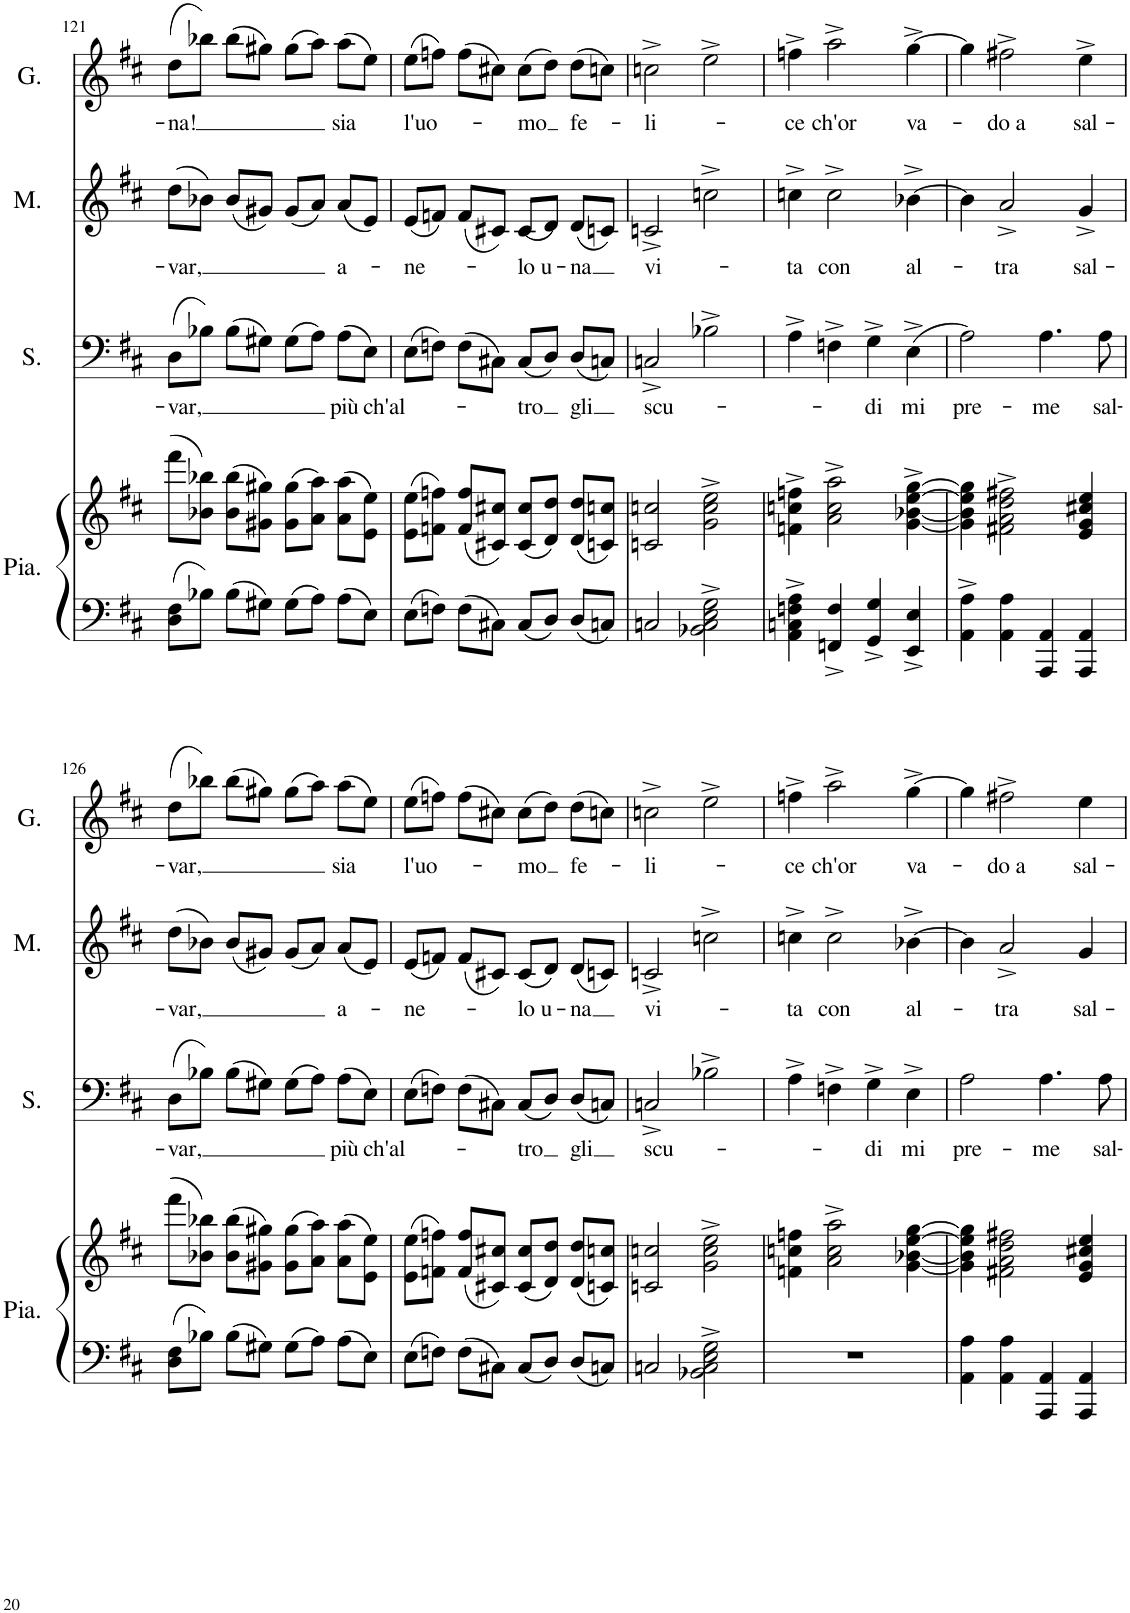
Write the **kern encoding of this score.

**kern	**kern	**kern	**text	**kern	**text	**kern	**text
*part4	*part4	*part3	*part3	*part2	*part2	*part1	*part1
*staff5	*staff4	*staff3	*staff3	*staff2	*staff2	*staff1	*staff1
*I"Piano	*	*I"Sparafucile	*	*I"Magdalena	*	*I"Gilda	*
*I'Pia.	*	*I'S.	*	*I'M.	*	*I'G.	*
!!LO:PB:g=z
*clefF4	*clefG2	*clefF4	*	*clefG2	*	*clefG2	*
*k[f#c#]	*k[f#c#]	*k[f#c#]	*	*k[f#c#]	*	*k[f#c#]	*
*M4/4	*M4/4	*M4/4	*	*M4/4	*	*M4/4	*
=121	=121	=121	=121	=121	=121	=121	=121
!	!	!	!LO:LY:b	!	!LO:LY:b	!	!LO:LY:b
8D\ 8F#\L	(8fff#\L	(8D\L	-var,	(8dd\L	-var,	(8dd\L	-na!
8B-X\J	8b-X\ 8bb-X\J)	8B-X\J)	.	8b-X\J)	.	8bb-X\J)	.
8B-\L	(8b-\ 8bb-\L	(8B-\L	.	(8b-/L	.	(8bb-\L	.
8G#X\J	8g#X\ 8gg#X\J)	8G#X\J)	.	8g#X/J)	.	8gg#X\J)	.
8G#\L	(8g#\ 8gg#\L	(8G#\L	.	(8g#/L	.	(8gg#\L	.
8A\J	8a\ 8aa\J)	8A\J)	.	8a/J)	.	8aa\J)	.
!	!	!	!LO:LY:b	!	!LO:LY:b	!	!LO:LY:b
8A\L	(8a\ 8aa\L	(8A\L	più	(8a/L	a-	(8aa\L	sia
!	!	!	!LO:LY:b	!	!	!	!
8E\J	8e\ 8ee\J)	8E\J)	ch'al-	8e/J)	.	8ee\J)	.
=122	=122	=122	=122	=122	=122	=122	=122
!	!	!	!	!	!LO:LY:b	!	!LO:LY:b
8E\L	(8e\ 8ee\L	(8E\L	.	(8e/L	-ne-	(8ee\L	l'uo-
8Fn\J	8fn\ 8ffn\J)	8Fn\J)	.	8fn/J)	.	8ffn\J)	.
8F\L	(8f/ 8ff/L	(8F\L	.	(8f/L	.	(8ff\L	.
8C#X\J	8c#X/ 8cc#X/J)	8C#X\J)	.	8c#X/J)	.	8cc#X\J)	.
!	!	!	!LO:LY:b	!	!LO:LY:b	!	!LO:LY:b
8C#/L	(8c#/ 8cc#/L	(8C#/L	-tro	(8c#/L	-lo u-	(8cc#\L	-mo
8D/J	8d/ 8dd/J)	8D/J)	.	8d/J)	.	8dd\J)	.
!	!	!	!LO:LY:b	!	!LO:LY:b	!	!LO:LY:b
8D/L	(8d/ 8dd/L	(8D/L	gli	(8d/L	-na	(8dd\L	fe-
8Cn/J	8cn/ 8ccn/J)	8Cn/J)	.	8cn/J)	.	8ccn\J)	.
=123	=123	=123	=123	=123	=123	=123	=123
!	!	!	!LO:LY:b	!	!LO:LY:b	!	!LO:LY:b
2Cn/	2cn/ 2ccn/	2Cn^/	scu-	2cn^/	vi-	2ccn^\	-li-
2BB-X\^ 2C\^ 2E\^ 2G\^	2g\^ 2cc\^ 2ee\^	2B-X^\	.	2ccn^\	.	2ee^\	.
=124	=124	=124	=124	=124	=124	=124	=124
!	!	!	!	!	!LO:LY:b	!	!LO:LY:b
4AA\^ 4Cn\^ 4Fn\^ 4A\^	4fn\^ 4ccn\^ 4ffn\^	4A^\	.	4ccn^\	-ta	4ffn^\	-ce
!	!	!	!	!	!LO:LY:b	!	!LO:LY:b
4FFn/^ 4F/^	2a\^ 2cc\^ 2aa\^	4Fn^\	.	2cc^\	con	2aa^\	ch'or
!	!	!	!LO:LY:b	!	!	!	!
4GG/^ 4G/^	.	4G^\	-di	.	.	.	.
!	!	!	!LO:LY:b	!	!LO:LY:b	!	!LO:LY:b
4EE/^ 4E/^	[4g\^ [4b-X\^ [4ee\^ [4gg\^	(4E^\	mi	[4b-X^\	al-	[4gg^\	va-
=125	=125	=125	=125	=125	=125	=125	=125
!	!	!	!LO:LY:b	!	!	!	!
4AA\^ 4A\^	4g\] 4b-\] 4ee\] 4gg\]	2A\)	pre-	4b-\]	.	4gg\]	.
!	!	!	!	!	!LO:LY:b	!	!LO:LY:b
4AA\ 4A\	2f#X\^ 2a\^ 2dd\^ 2ff#X\^	.	.	2a^/	-tra	2ff#X^\	-do a
!	!	!	!LO:LY:b	!	!	!	!
4AAA/ 4AA/	.	4.A\	-me	.	.	.	.
!	!	!	!	!	!LO:LY:b	!	!LO:LY:b
4AAA/ 4AA/	4e/ 4g/ 4cc#X/ 4ee/	.	.	4g^/	sal-	4ee^\	sal-
!	!	!	!LO:LY:b	!	!	!	!
.	.	8A\	sal-	.	.	.	.
!!LO:LB:g=z
=126	=126	=126	=126	=126	=126	=126	=126
!	!	!	!LO:LY:b	!	!LO:LY:b	!	!LO:LY:b
8D\ 8F#\L	(8fff#\L	(8D\L	-var,	(8dd\L	-var,	(8dd\L	-var,
8B-X\J	8b-X\ 8bb-X\J)	8B-X\J)	.	8b-X\J)	.	8bb-X\J)	.
8B-\L	(8b-\ 8bb-\L	(8B-\L	.	(8b-/L	.	(8bb-\L	.
8G#X\J	8g#X\ 8gg#X\J)	8G#X\J)	.	8g#X/J)	.	8gg#X\J)	.
8G#\L	(8g#\ 8gg#\L	(8G#\L	.	(8g#/L	.	(8gg#\L	.
8A\J	8a\ 8aa\J)	8A\J)	.	8a/J)	.	8aa\J)	.
!	!	!	!LO:LY:b	!	!LO:LY:b	!	!LO:LY:b
8A\L	(8a\ 8aa\L	(8A\L	più	(8a/L	a-	(8aa\L	sia
!	!	!	!LO:LY:b	!	!	!	!
8E\J	8e\ 8ee\J)	8E\J)	ch'al-	8e/J)	.	8ee\J)	.
=127	=127	=127	=127	=127	=127	=127	=127
!	!	!	!	!	!LO:LY:b	!	!LO:LY:b
8E\L	(8e\ 8ee\L	(8E\L	.	(8e/L	-ne-	(8ee\L	l'uo-
8Fn\J	8fn\ 8ffn\J)	8Fn\J)	.	8fn/J)	.	8ffn\J)	.
8F\L	(8f/ 8ff/L	(8F\L	.	(8f/L	.	(8ff\L	.
8C#X\J	8c#X/ 8cc#X/J)	8C#X\J)	.	8c#X/J)	.	8cc#X\J)	.
!	!	!	!LO:LY:b	!	!LO:LY:b	!	!LO:LY:b
8C#/L	(8c#/ 8cc#/L	(8C#/L	-tro	(8c#/L	-lo u-	(8cc#\L	-mo
8D/J	8d/ 8dd/J)	8D/J)	.	8d/J)	.	8dd\J)	.
!	!	!	!LO:LY:b	!	!LO:LY:b	!	!LO:LY:b
8D/L	(8d/ 8dd/L	(8D/L	gli	(8d/L	-na	(8dd\L	fe-
8Cn/J	8cn/ 8ccn/J)	8Cn/J)	.	8cn/J)	.	8ccn\J)	.
=128	=128	=128	=128	=128	=128	=128	=128
!	!	!	!LO:LY:b	!	!LO:LY:b	!	!LO:LY:b
2Cn/	2cn/ 2ccn/	2Cn^/	scu-	2cn^/	vi-	2ccn^\	-li-
2BB-X\^ 2C\^ 2E\^ 2G\^	2g\^ 2cc\^ 2ee\^	2B-X^\	.	2ccn^\	.	2ee^\	.
=129	=129	=129	=129	=129	=129	=129	=129
!	!	!	!	!	!LO:LY:b	!	!LO:LY:b
1r	4fn\ 4ccn\ 4ffn\	4A^\	.	4ccn^\	-ta	4ffn^\	-ce
!	!	!	!	!	!LO:LY:b	!	!LO:LY:b
.	2a\^ 2cc\^ 2aa\^	4Fn^\	.	2cc^\	con	2aa^\	ch'or
!	!	!	!LO:LY:b	!	!	!	!
.	.	4G^\	-di	.	.	.	.
!	!	!	!LO:LY:b	!	!LO:LY:b	!	!LO:LY:b
.	[4g\ [4b-X\ [4ee\ [4gg\	4E^\	mi	[4b-X^\	al-	[4gg^\	va-
=130	=130	=130	=130	=130	=130	=130	=130
!	!	!	!LO:LY:b	!	!	!	!
4AA\ 4A\	4g\] 4b-\] 4ee\] 4gg\]	2A\	pre-	4b-\]	.	4gg\]	.
!	!	!	!	!	!LO:LY:b	!	!LO:LY:b
4AA\ 4A\	2f#X\ 2a\ 2dd\ 2ff#X\	.	.	2a^/	-tra	2ff#X^\	-do a
!	!	!	!LO:LY:b	!	!	!	!
4AAA/ 4AA/	.	4.A\	-me	.	.	.	.
!	!	!	!	!	!LO:LY:b	!	!LO:LY:b
4AAA/ 4AA/	4e/ 4g/ 4cc#X/ 4ee/	.	.	4g/	sal-	4ee\	sal-
!	!	!	!LO:LY:b	!	!	!	!
.	.	8A\	sal-	.	.	.	.
=	=	=	=	=	=	=	=
*-	*-	*-	*-	*-	*-	*-	*-
